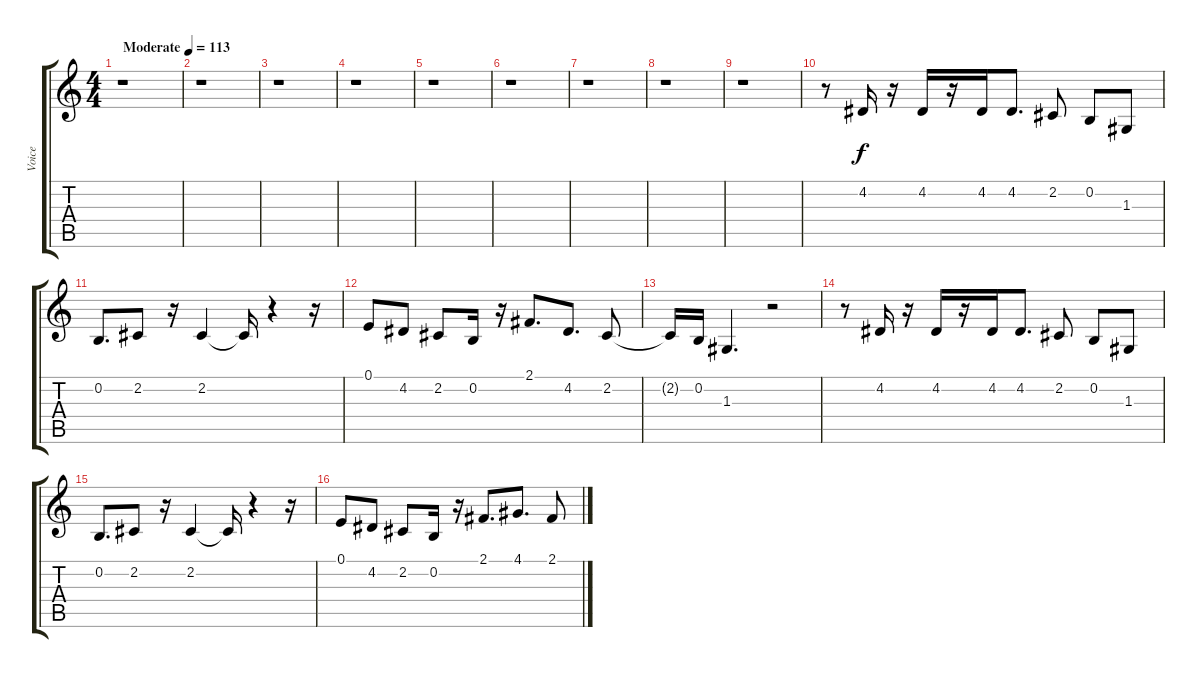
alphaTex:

\track ("Voice" "Voice") {instrument flute}
\staff {score tabs}
\tuning (E4 B3 G3 D3 A2 E2) {hide}
\ts (4 4)
\tempo (113 "Moderate")
\clef g2
\ks c
r.1{dy f instrument flute} |
r.1 |
r.1 |
r.1 |
r.1 |
r.1 |
r.1 |
r.1 |
r.1 |
r.8 4.2.16 r.16 4.2.16 r.16 4.2.16 4.2.8{d} 2.2.8 0.2.8 1.3.8 |
0.2.8{d} 2.2.8 r.16 2.2.4 2.2{t}.16 r.4 r.16 |
0.1.8 4.2.8 2.2.8 0.2.16 r.16 2.1.8{d} 4.2.8{d} 2.2.8 |
2.2{t}.16 0.2.16 1.3.4{d} r.2 |
r.8 4.2.16 r.16 4.2.16 r.16 4.2.16 4.2.8{d} 2.2.8 0.2.8 1.3.8 |
0.2.8{d} 2.2.8 r.16 2.2.4 2.2{t}.16 r.4 r.16 |
0.1.8 4.2.8 2.2.8 0.2.16 r.16 2.1.8{d} 4.1.8{d} 2.1.8
